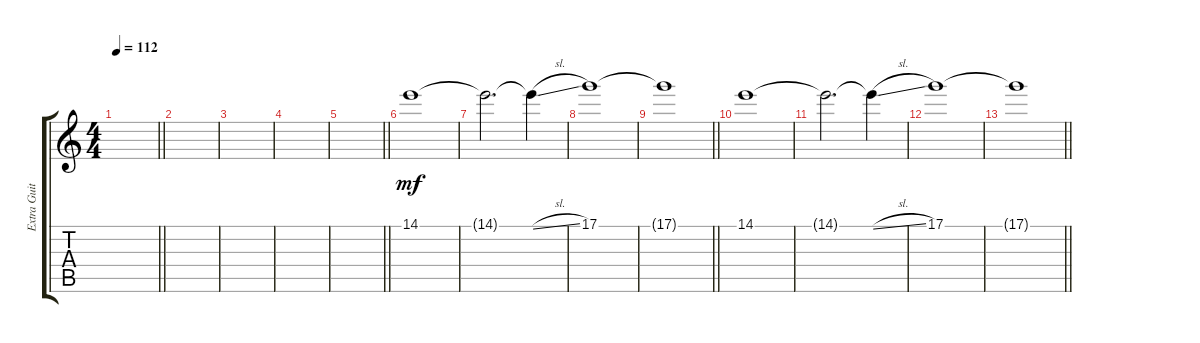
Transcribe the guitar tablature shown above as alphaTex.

\track ("Extra Guitar 2" "Extra Guit") {instrument overdrivenguitar}
\staff {score tabs}
\tuning (D4 A3 F3 C3 G2 C2) {hide}
\ts (4 4)
\tempo 112
\clef g2
\barLineRight lightlight
\ks c
|
|
|
|
\barLineRight lightlight
|
14.1.1{dy mf volume 14 balance 8 instrument overdrivenguitar} |
14.1{t}.2{d} 14.1{sl t}.4 |
17.1.1 |
\barLineRight lightlight
17.1{t}.1 |
14.1.1 |
14.1{t}.2{d} 14.1{sl t}.4 |
17.1.1 |
\barLineRight lightlight
17.1{t}.1
